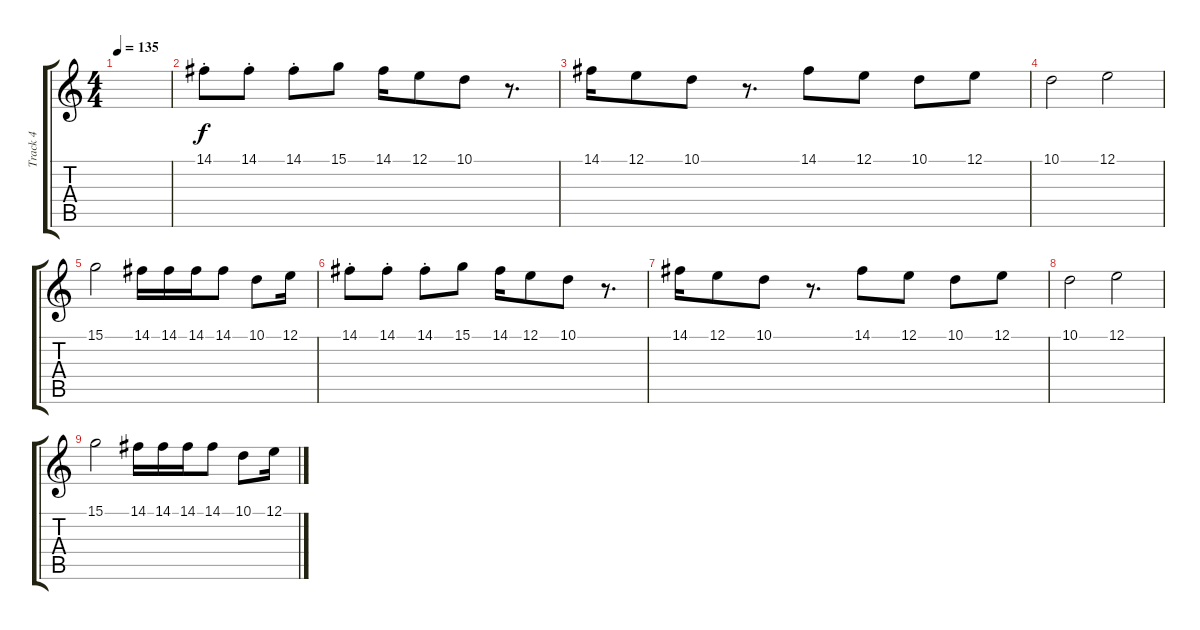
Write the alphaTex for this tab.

\track ("Track 4" "Track 4") {instrument trumpet}
\staff {score tabs}
\tuning (E4 B3 G3 D3 A2 E2) {hide}
\ts (4 4)
\tempo 135
\clef g2
\ks c
|
14.1{st}.8 14.1{st}.8 14.1{st}.8 15.1.8 14.1.16 12.1.8 10.1.8 r.8{d} |
14.1.16 12.1.8 10.1.8 r.8{d} 14.1.8 12.1.8 10.1.8 12.1.8 |
10.1.2 12.1.2 |
15.1.2 14.1.16 14.1.16 14.1.16 14.1.8 10.1.8 12.1.16 |
14.1{st}.8 14.1{st}.8 14.1{st}.8 15.1.8 14.1.16 12.1.8 10.1.8 r.8{d} |
14.1.16 12.1.8 10.1.8 r.8{d} 14.1.8 12.1.8 10.1.8 12.1.8 |
10.1.2 12.1.2 |
15.1.2 14.1.16 14.1.16 14.1.16 14.1.8 10.1.8 12.1.16
